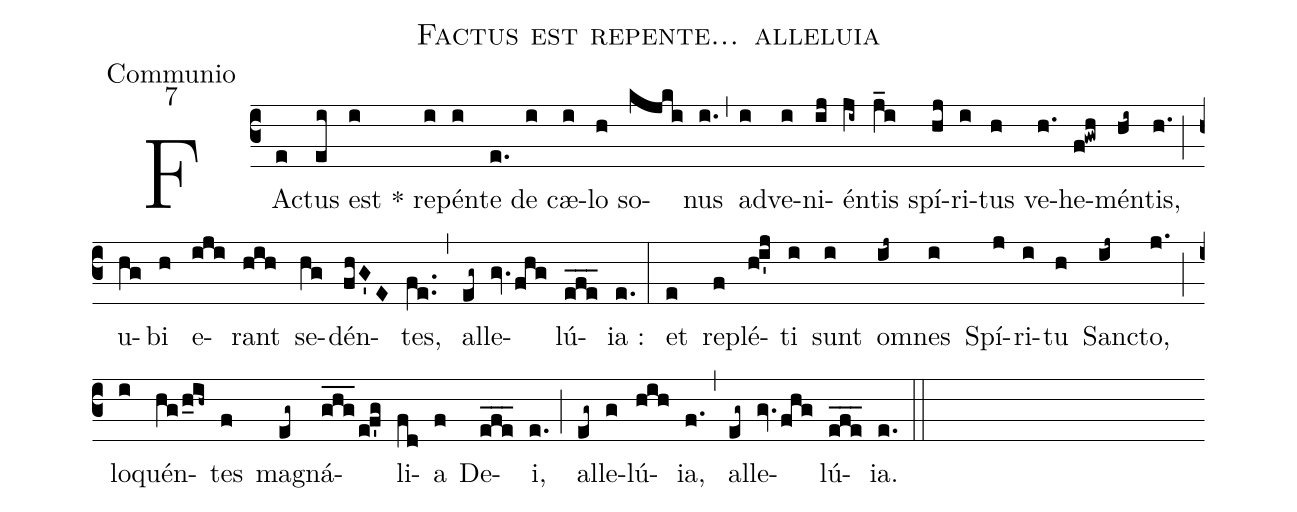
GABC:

name:Factus est repente... alleluia;
office-part:Communio;
mode:7;
%%
(c3) FAc(e)tus(ei) est *(i) re(i)pén(i)te(e.) de(i) cæ(i)lo(h) so(kjki)nus(i.) (,) ad(i)ve(i)ni(ij)én(ji~)tis(j_i) spí(hj)ri(i)tus(h) ve(h.)he(f!gwh)mén(hi~)tis,(h.) (;) u(hg)bi(h) e(iji)rant(hih) se(hg)dén(fhG'E)tes,(fe..) (,) al(eg~)le(gv.fhg)lú(efe___)ia :(e.) (:)
et(e) re(f)plé(h!i'j)ti(i) sunt(i) om(ij~)nes(i) Spí(j)ri(i)tu(h) Sanc(ij~)to,(j.) (;) lo(i)quén(hg!/h_ih~)tes(f) ma(eg~)gná(ghg___!/e!f'g)li(fd)a(f) De(efe___)i,(e.) (;) al(eg~)le(g)lú(hih)ia,(f.) (,) al(eg~)le(gv.fhg)lú(efe___)ia.(e.) (::)
